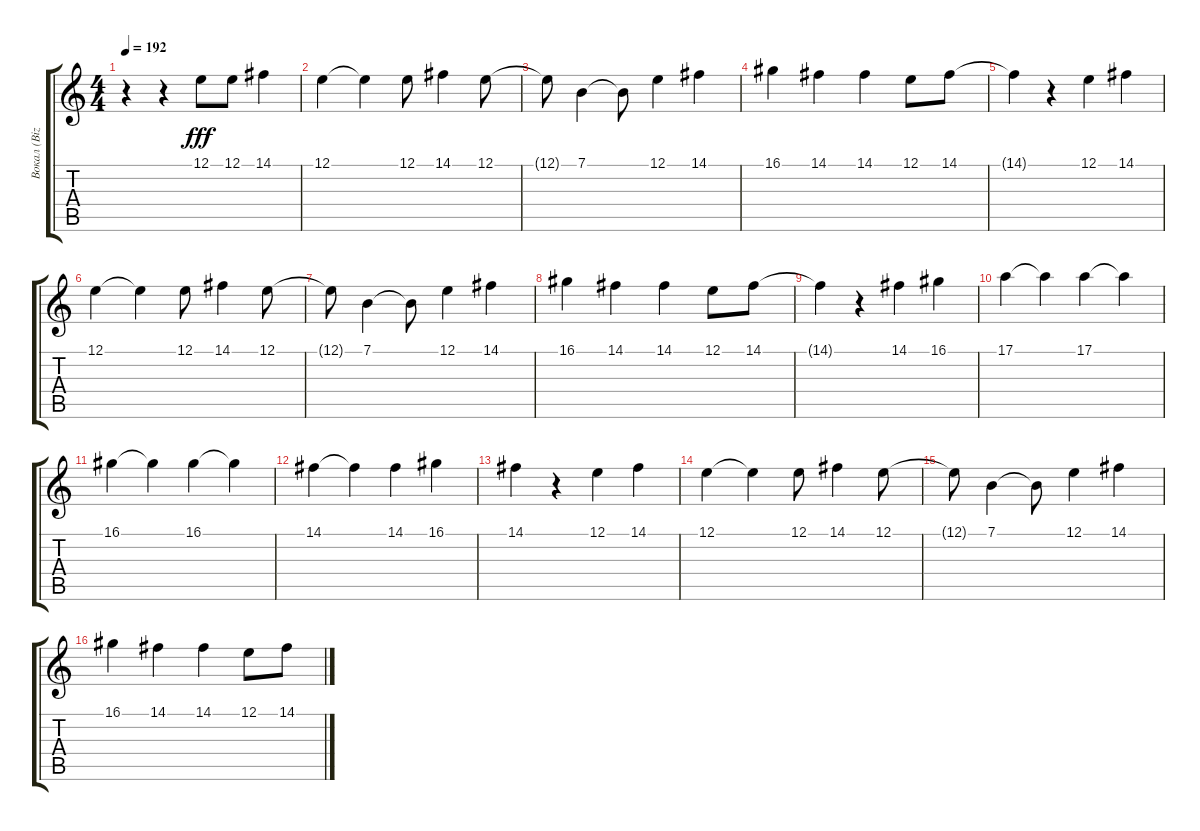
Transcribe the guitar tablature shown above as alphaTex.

\track ("Вокал (Bizzy D)" "Вокал (Biz") {instrument lead2sawtooth}
\staff {score tabs}
\tuning (E4 B3 G3 D3 A2 E2) {hide}
\ts (4 4)
\tempo 192
\clef g2
\ks c
r.4{dy fff} r.4 12.1.8 12.1.8 14.1.4 |
12.1.4 12.1{t}.4 12.1.8 14.1.4 12.1.8 |
12.1{t}.8 7.1.4 7.1{t}.8 12.1.4 14.1.4 |
16.1.4 14.1.4 14.1.4 12.1.8 14.1.8 |
14.1{t}.4 r.4 12.1.4 14.1.4 |
12.1.4 12.1{t}.4 12.1.8 14.1.4 12.1.8 |
12.1{t}.8 7.1.4 7.1{t}.8 12.1.4 14.1.4 |
16.1.4 14.1.4 14.1.4 12.1.8 14.1.8 |
14.1{t}.4 r.4 14.1.4 16.1.4 |
17.1.4 17.1{t}.4 17.1.4 17.1{t}.4 |
16.1.4 16.1{t}.4 16.1.4 16.1{t}.4 |
14.1.4 14.1{t}.4 14.1.4 16.1.4 |
14.1.4 r.4 12.1.4 14.1.4 |
12.1.4 12.1{t}.4 12.1.8 14.1.4 12.1.8 |
12.1{t}.8 7.1.4 7.1{t}.8 12.1.4 14.1.4 |
16.1.4 14.1.4 14.1.4 12.1.8 14.1.8
